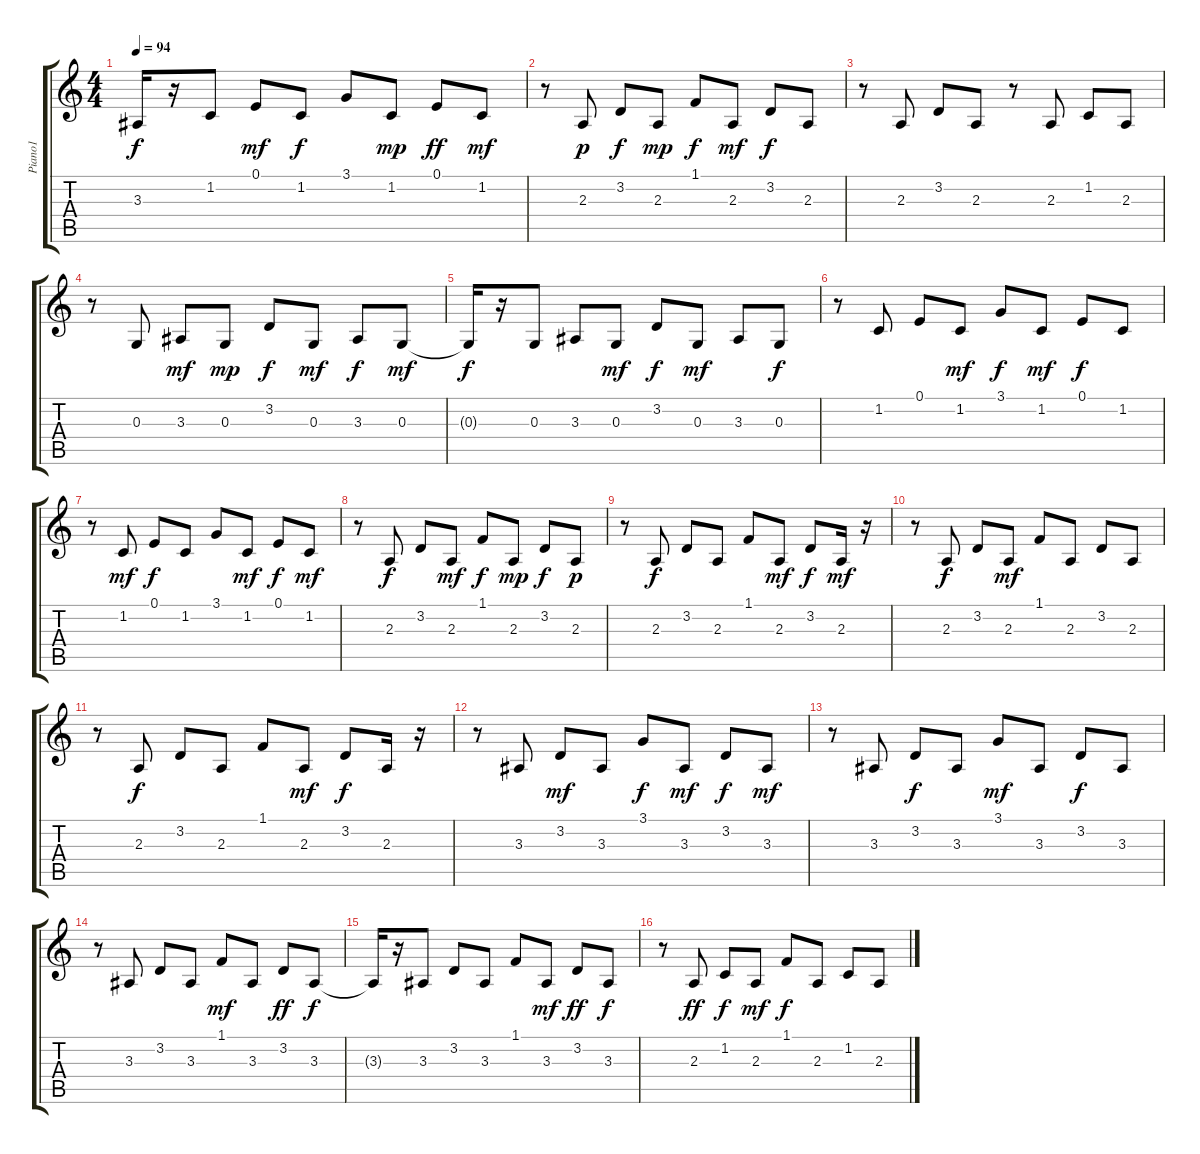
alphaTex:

\track ("Piano1                  " "Piano1    ") {instrument acousticgrandpiano}
\staff {score tabs}
\tuning (E4 B3 G3 D3 A2 E2) {hide}
\ts (4 4)
\tempo 94
\clef g2
\ks c
3.3{t}.16{dy f} r.16 1.2.8 0.1.8{dy mf} 1.2.8{dy f} 3.1.8 1.2.8{dy mp} 0.1.8{dy ff} 1.2.8{dy mf} |
r.8 2.3.8{dy p} 3.2.8{dy f} 2.3.8{dy mp} 1.1.8{dy f} 2.3.8{dy mf} 3.2.8{dy f} 2.3.8 |
r.8 2.3.8 3.2.8 2.3.8 r.8 2.3.8 1.2.8 2.3.8 |
r.8 0.3.8 3.3.8{dy mf} 0.3.8{dy mp} 3.2.8{dy f} 0.3.8{dy mf} 3.3.8{dy f} 0.3.8{dy mf} |
0.3{t}.16{dy f} r.16 0.3.8 3.3.8 0.3.8{dy mf} 3.2.8{dy f} 0.3.8{dy mf} 3.3.8 0.3.8{dy f} |
r.8 1.2.8 0.1.8 1.2.8{dy mf} 3.1.8{dy f} 1.2.8{dy mf} 0.1.8{dy f} 1.2.8 |
r.8 1.2.8{dy mf} 0.1.8{dy f} 1.2.8 3.1.8 1.2.8{dy mf} 0.1.8{dy f} 1.2.8{dy mf} |
r.8 2.3.8{dy f} 3.2.8 2.3.8{dy mf} 1.1.8{dy f} 2.3.8{dy mp} 3.2.8{dy f} 2.3.8{dy p} |
r.8 2.3.8{dy f} 3.2.8 2.3.8 1.1.8 2.3.8{dy mf} 3.2.8{dy f} 2.3.16{dy mf} r.16 |
r.8 2.3.8{dy f} 3.2.8 2.3.8{dy mf} 1.1.8 2.3.8 3.2.8 2.3.8 |
r.8 2.3.8{dy f} 3.2.8 2.3.8 1.1.8 2.3.8{dy mf} 3.2.8{dy f} 2.3.16 r.16 |
r.8 3.3.8 3.2.8{dy mf} 3.3.8 3.1.8{dy f} 3.3.8{dy mf} 3.2.8{dy f} 3.3.8{dy mf} |
r.8 3.3.8 3.2.8{dy f} 3.3.8 3.1.8{dy mf} 3.3.8 3.2.8{dy f} 3.3.8 |
r.8 3.3.8 3.2.8 3.3.8 1.1.8{dy mf} 3.3.8 3.2.8{dy ff} 3.3.8{dy f} |
3.3{t}.16 r.16 3.3.8 3.2.8 3.3.8 1.1.8 3.3.8{dy mf} 3.2.8{dy ff} 3.3.8{dy f} |
r.8 2.3.8{dy ff} 1.2.8{dy f} 2.3.8{dy mf} 1.1.8{dy f} 2.3.8 1.2.8 2.3.8
